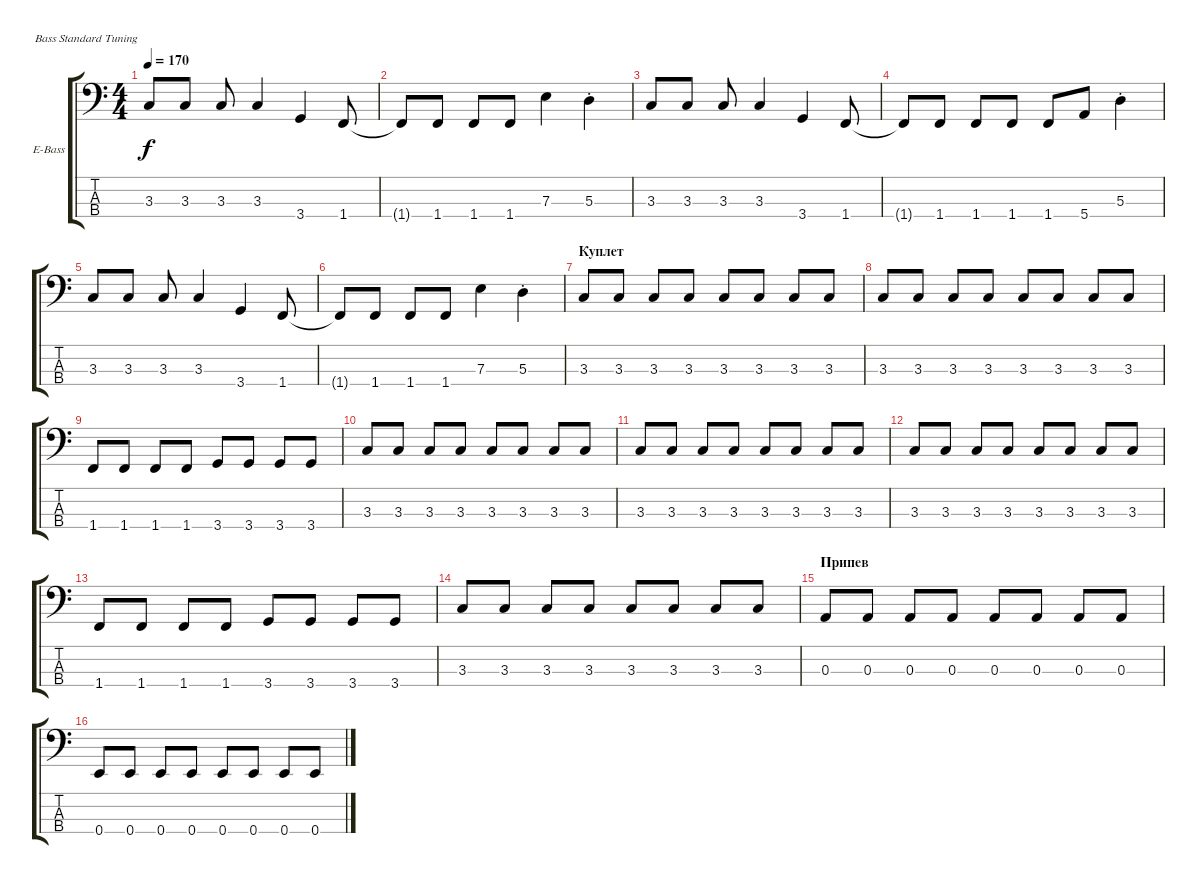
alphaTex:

\defaultSystemsLayout 4
\bracketExtendMode groupsimilarinstruments
\firstSystemTrackNameOrientation horizontal
\otherSystemsTrackNameOrientation horizontal
\track ("А. Андреев" "E-Bass") {instrument electricbassfinger}
\staff {score tabs}
\tuning (G2 D2 A1 E1)
\ts (4 4)
\tempo 170
\clef f4
\ks c
3.3.8{dy f} 3.3.8 3.3.8 3.3.4 3.4.4 1.4.8 |
1.4{t}.8 1.4.8 1.4.8 1.4.8 7.3.4 5.3{st}.4 |
3.3.8 3.3.8 3.3.8 3.3.4 3.4.4 1.4.8 |
1.4{t}.8 1.4.8 1.4.8 1.4.8 1.4.8 5.4.8 5.3{st}.4 |
3.3.8 3.3.8 3.3.8 3.3.4 3.4.4 1.4.8 |
1.4{t}.8 1.4.8 1.4.8 1.4.8 7.3.4 5.3{st}.4 |
\section ("" "Куплет")
3.3.8 3.3.8 3.3.8 3.3.8 3.3.8 3.3.8 3.3.8 3.3.8 |
3.3.8 3.3.8 3.3.8 3.3.8 3.3.8 3.3.8 3.3.8 3.3.8 |
1.4.8 1.4.8 1.4.8 1.4.8 3.4.8 3.4.8 3.4.8 3.4.8 |
3.3.8 3.3.8 3.3.8 3.3.8 3.3.8 3.3.8 3.3.8 3.3.8 |
3.3.8 3.3.8 3.3.8 3.3.8 3.3.8 3.3.8 3.3.8 3.3.8 |
3.3.8 3.3.8 3.3.8 3.3.8 3.3.8 3.3.8 3.3.8 3.3.8 |
1.4.8 1.4.8 1.4.8 1.4.8 3.4.8 3.4.8 3.4.8 3.4.8 |
3.3.8 3.3.8 3.3.8 3.3.8 3.3.8 3.3.8 3.3.8 3.3.8 |
\section ("" "Припев")
0.3.8 0.3.8 0.3.8 0.3.8 0.3.8 0.3.8 0.3.8 0.3.8 |
0.4.8 0.4.8 0.4.8 0.4.8 0.4.8 0.4.8 0.4.8 0.4.8
